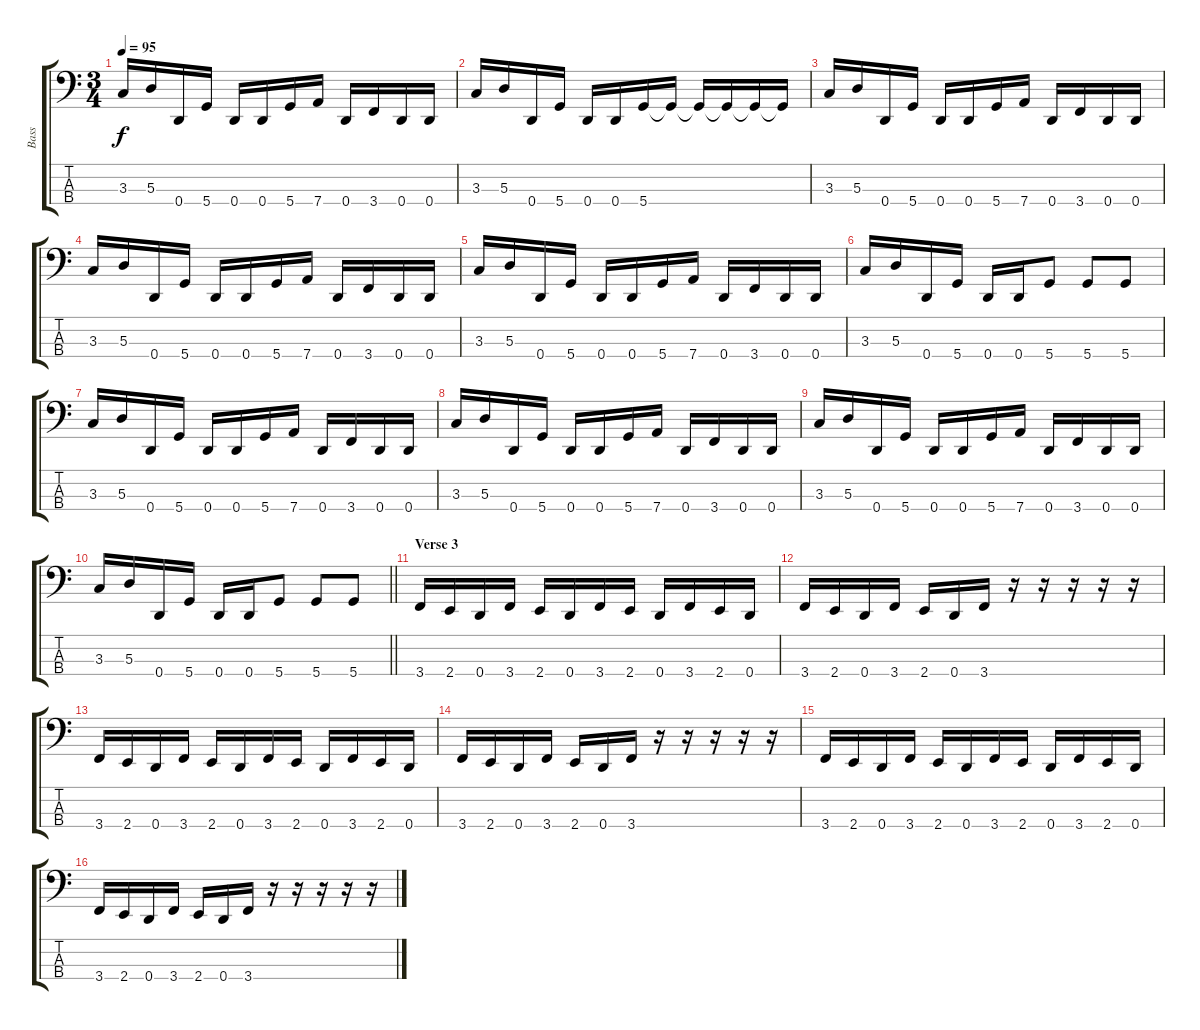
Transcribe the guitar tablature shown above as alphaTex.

\track ("Bass" "Bass") {instrument electricbassfinger}
\staff {score tabs}
\tuning (G2 D2 A1 D1) {hide}
\ts (3 4)
\tempo 95
\clef f4
\ks c
3.3.16{dy f} 5.3.16 0.4.16 5.4.16 0.4.16 0.4.16 5.4.16 7.4.16 0.4.16 3.4.16 0.4.16 0.4.16 |
3.3.16 5.3.16 0.4.16 5.4.16 0.4.16 0.4.16 5.4.16 5.4{t}.16 5.4{t}.16 5.4{t}.16 5.4{t}.16 5.4{t}.16 |
3.3.16 5.3.16 0.4.16 5.4.16 0.4.16 0.4.16 5.4.16 7.4.16 0.4.16 3.4.16 0.4.16 0.4.16 |
3.3.16 5.3.16 0.4.16 5.4.16 0.4.16 0.4.16 5.4.16 7.4.16 0.4.16 3.4.16 0.4.16 0.4.16 |
3.3.16 5.3.16 0.4.16 5.4.16 0.4.16 0.4.16 5.4.16 7.4.16 0.4.16 3.4.16 0.4.16 0.4.16 |
3.3.16 5.3.16 0.4.16 5.4.16 0.4.16 0.4.16 5.4.8 5.4.8 5.4.8 |
3.3.16 5.3.16 0.4.16 5.4.16 0.4.16 0.4.16 5.4.16 7.4.16 0.4.16 3.4.16 0.4.16 0.4.16 |
3.3.16 5.3.16 0.4.16 5.4.16 0.4.16 0.4.16 5.4.16 7.4.16 0.4.16 3.4.16 0.4.16 0.4.16 |
3.3.16 5.3.16 0.4.16 5.4.16 0.4.16 0.4.16 5.4.16 7.4.16 0.4.16 3.4.16 0.4.16 0.4.16 |
\barLineRight lightlight
3.3.16 5.3.16 0.4.16 5.4.16 0.4.16 0.4.16 5.4.8 5.4.8 5.4.8 |
\section ("" "Verse 3")
3.4.16 2.4.16 0.4.16 3.4.16 2.4.16 0.4.16 3.4.16 2.4.16 0.4.16 3.4.16 2.4.16 0.4.16 |
3.4.16 2.4.16 0.4.16 3.4.16 2.4.16 0.4.16 3.4.16 r.16 r.16 r.16 r.16 r.16 |
3.4.16 2.4.16 0.4.16 3.4.16 2.4.16 0.4.16 3.4.16 2.4.16 0.4.16 3.4.16 2.4.16 0.4.16 |
3.4.16 2.4.16 0.4.16 3.4.16 2.4.16 0.4.16 3.4.16 r.16 r.16 r.16 r.16 r.16 |
3.4.16 2.4.16 0.4.16 3.4.16 2.4.16 0.4.16 3.4.16 2.4.16 0.4.16 3.4.16 2.4.16 0.4.16 |
3.4.16 2.4.16 0.4.16 3.4.16 2.4.16 0.4.16 3.4.16 r.16 r.16 r.16 r.16 r.16
